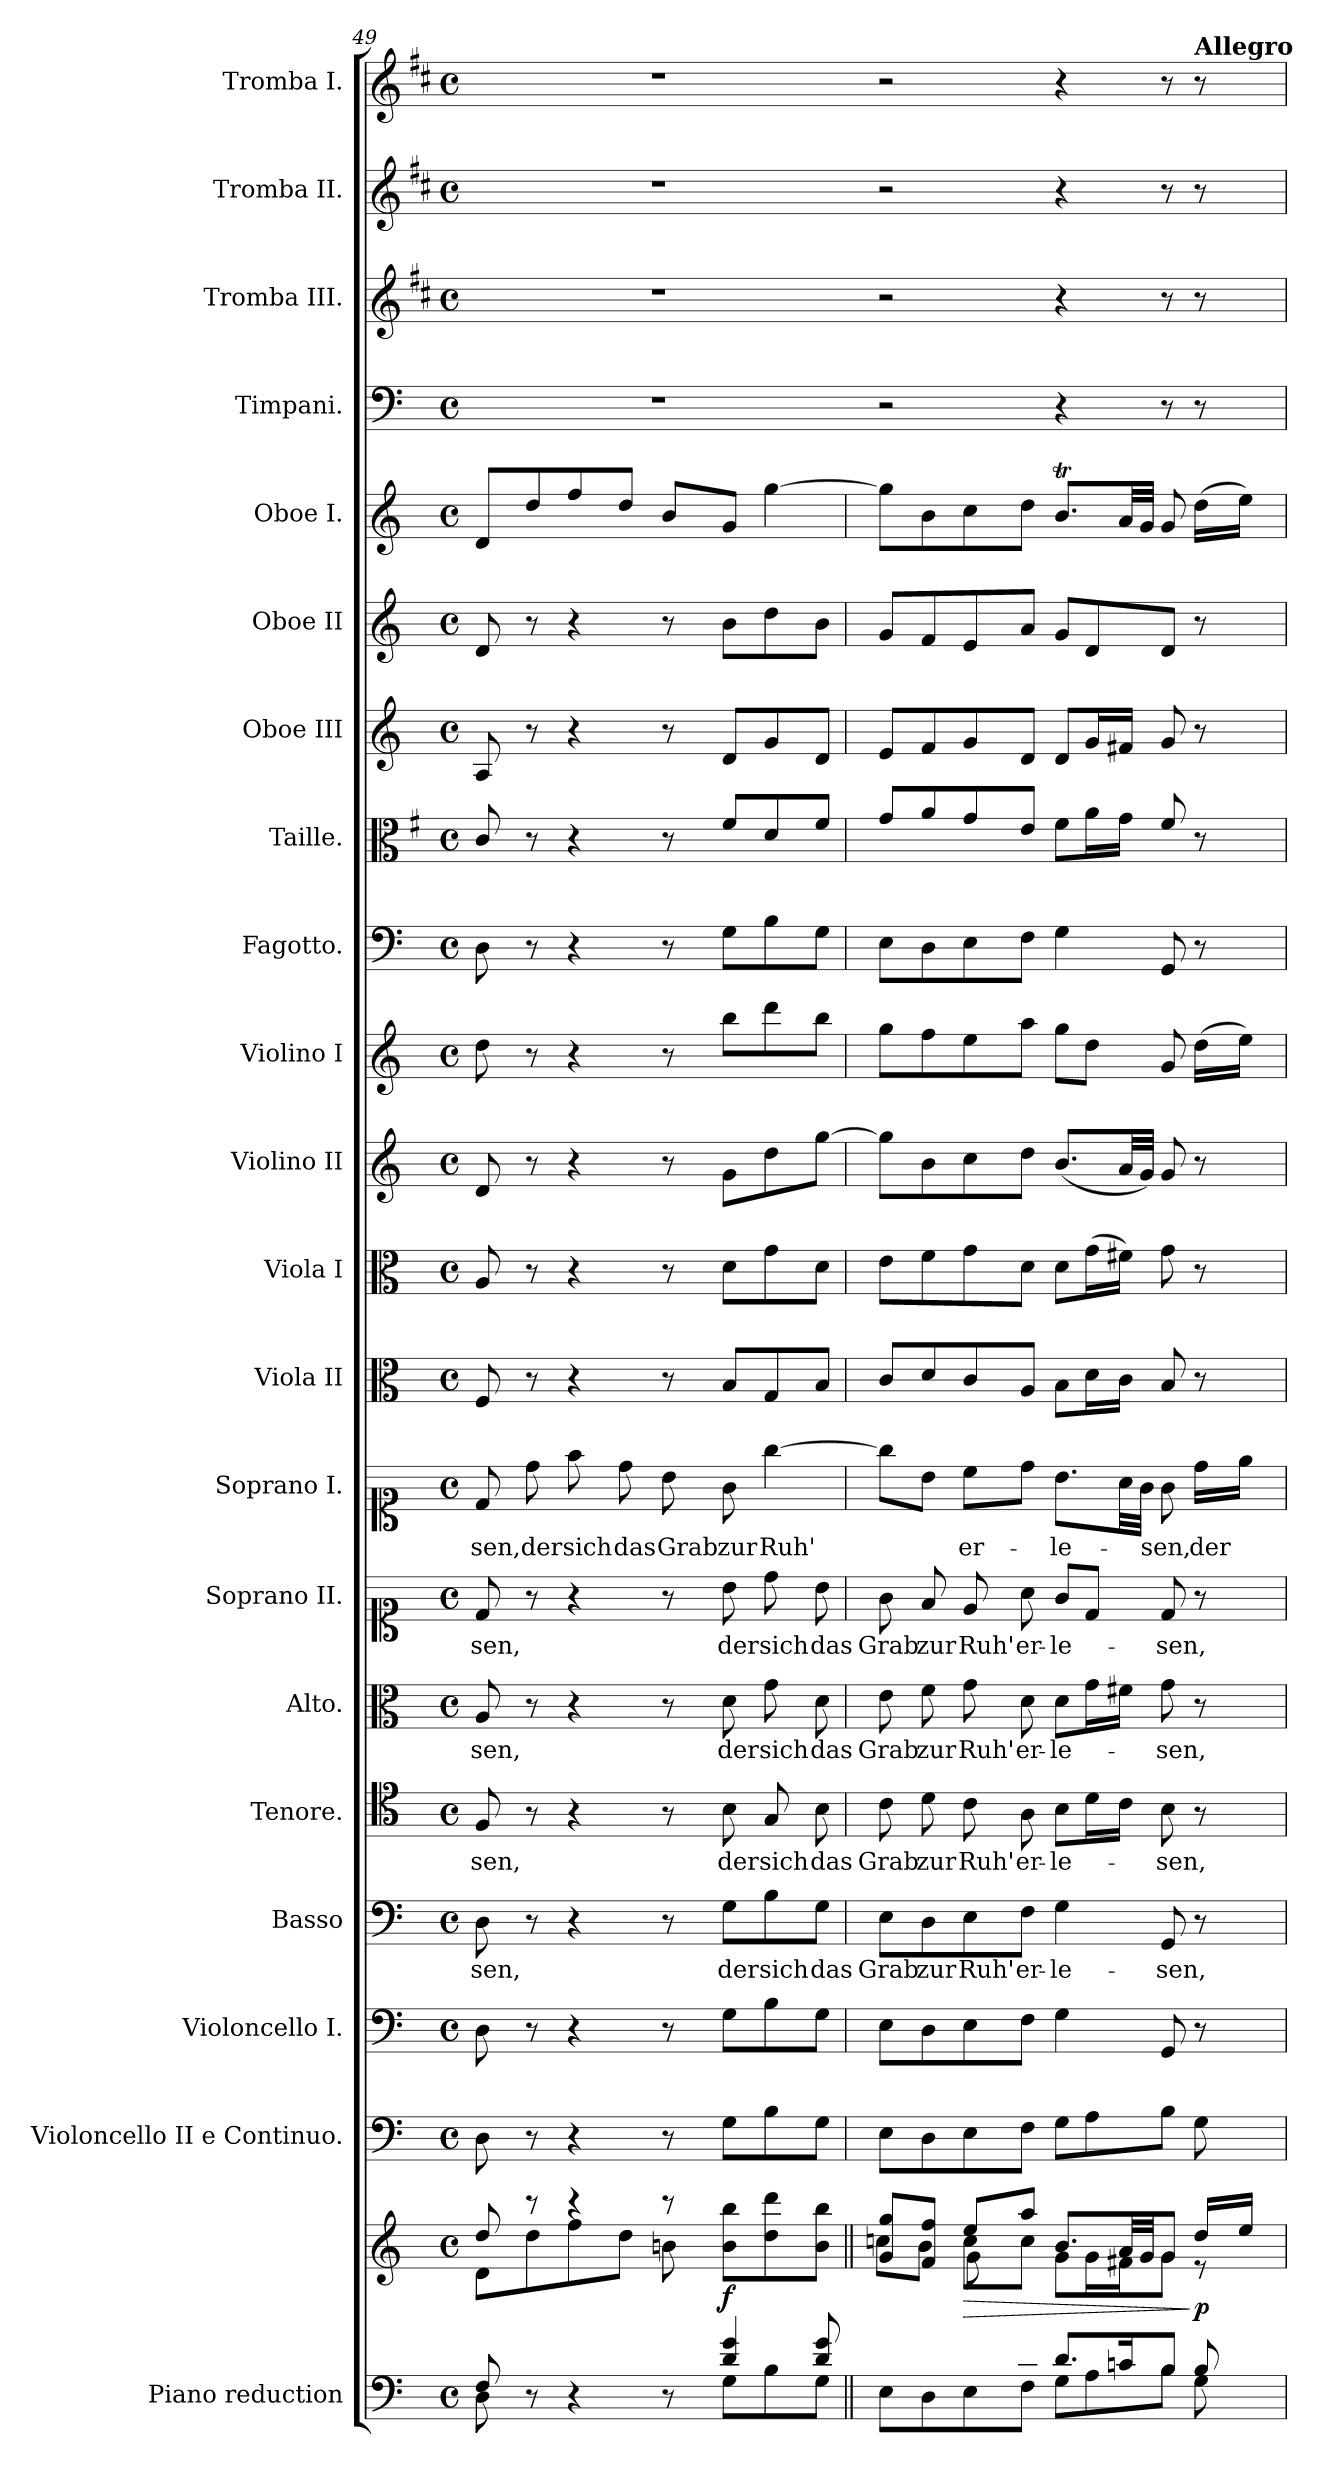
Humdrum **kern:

**kern	**kern	**dynam	**kern	**kern	**kern	**text	**kern	**text	**kern	**text	**kern	**text	**kern	**text	**kern	**kern	**kern	**kern	**kern	**kern	**kern	**kern	**kern	**kern	**kern	**kern	**kern
*part21	*part21	*part21	*part20	*part19	*part18	*part18	*part17	*part17	*part16	*part16	*part15	*part15	*part14	*part14	*part13	*part12	*part11	*part10	*part9	*part8	*part7	*part6	*part5	*part4	*part3	*part2	*part1
*staff22	*staff21	*staff21/22	*staff20	*staff19	*staff18	*staff18	*staff17	*staff17	*staff16	*staff16	*staff15	*staff15	*staff14	*staff14	*staff13	*staff12	*staff11	*staff10	*staff9	*staff8	*staff7	*staff6	*staff5	*staff4	*staff3	*staff2	*staff1
*I"Piano reduction	*	*	*I"Violoncello II e Continuo.	*I"Violoncello I.	*I"Basso	*	*I"Tenore.	*	*I"Alto.	*	*I"Soprano II.	*	*I"Soprano I.	*	*I"Viola II	*I"Viola I	*I"Violino II	*I"Violino I	*I"Fagotto.	*I"Taille.	*I"Oboe III	*I"Oboe II	*I"Oboe I.	*I"Timpani.	*I"Tromba III.	*I"Tromba II.	*I"Tromba I.
*I'Pno	*	*	*I'Vc	*I'Vc	*	*	*	*	*	*	*	*	*	*	*	*I'Vla	*	*I'Vln	*	*	*I'Ob	*I'Ob	*I'Ob	*I'Timp	*	*	*
*clefF4	*clefG2	*	*clefF4	*clefF4	*clefF4	*	*clefC4	*	*clefC3	*	*clefC1	*	*clefC1	*	*clefC3	*clefC3	*clefG2	*clefG2	*clefF4	*clefC3	*clefG2	*clefG2	*clefG2	*clefF4	*clefG2	*clefG2	*clefG2
*	*	*	*	*ITrd-7c-12	*	*	*	*	*	*	*	*	*	*	*	*	*	*	*	*ITrd4c7	*	*	*	*	*ITrd1c2	*ITrd1c2	*ITrd1c2
*k[]	*k[]	*	*k[]	*k[]	*k[]	*	*k[]	*	*k[]	*	*k[]	*	*k[]	*	*k[]	*k[]	*k[]	*k[]	*k[]	*k[]	*k[]	*k[]	*k[]	*k[]	*k[]	*k[]	*k[]
*M4/4	*M4/4	*	*M4/4	*M4/4	*M4/4	*	*M4/4	*	*M4/4	*	*M4/4	*	*M4/4	*	*M4/4	*M4/4	*M4/4	*M4/4	*M4/4	*M4/4	*M4/4	*M4/4	*M4/4	*M4/4	*M4/4	*M4/4	*M4/4
*met(c)	*met(c)	*	*met(c)	*met(c)	*met(c)	*	*met(c)	*	*met(c)	*	*met(c)	*	*met(c)	*	*met(c)	*met(c)	*met(c)	*met(c)	*met(c)	*met(c)	*met(c)	*met(c)	*met(c)	*met(c)	*met(c)	*met(c)	*met(c)
=49	=49	=49	=49	=49	=49	=49	=49	=49	=49	=49	=49	=49	=49	=49	=49	=49	=49	=49	=49	=49	=49	=49	=49	=49	=49	=49	=49
*^	*^	*	*	*	*	*	*	*	*	*	*	*	*	*	*	*	*	*	*	*	*	*	*	*	*	*	*
!	!	!	!	!	!	!	!	!LO:LY:b	!	!LO:LY:b	!	!LO:LY:b	!	!LO:LY:b	!	!LO:LY:b	!	!	!	!	!	!	!	!	!	!	!	!	!
8F/	8D\	8dd/	8d\L	.	8D\	8d\	8D\	sen,	8F/	sen,	8A/	-sen,	8d/	-sen,	8d/	-sen,	8F/	8A/	8d/	8dd\	8D\	8F/	8A/	8d/	8d/L	1r	1r	1r	1r
!	!	!	!	!	!	!	!	!	!	!	!	!	!	!	!	!LO:LY:b	!	!	!	!	!	!	!	!	!	!	!	!	!
8r	8ryy	8rccc	8dd\	.	8r	8r	8r	.	8r	.	8r	.	8r	.	8dd\	der	8r	8r	8r	8r	8r	8r	8r	8r	8dd/	.	.	.	.
!	!	!	!	!	!	!	!	!	!	!	!	!	!	!	!	!LO:LY:b	!	!	!	!	!	!	!	!	!	!	!	!	!
4r	4ryy	4rccc	8ff\	.	4r	4r	4r	.	4r	.	4r	.	4r	.	8ff\	sich	4r	4r	4r	4r	4r	4r	4r	4r	8ff/	.	.	.	.
!	!	!	!	!	!	!	!	!	!	!	!	!	!	!	!	!LO:LY:b	!	!	!	!	!	!	!	!	!	!	!	!	!
.	.	.	8dd\J	.	.	.	.	.	.	.	.	.	.	.	8dd\	das	.	.	.	.	.	.	.	.	8dd/J	.	.	.	.
!	!	!	!	!	!	!	!	!	!	!	!	!	!	!	!	!LO:LY:b	!	!	!	!	!	!	!	!	!	!	!	!	!
8r	8ryy	8rccc	8bn\	.	8r	8r	8r	.	8r	.	8r	.	8r	.	8b\	Grab	8r	8r	8r	8r	8r	8r	8r	8r	8b/L	.	.	.	.
!	!	!	!	!LO:DY:b	!	!	!	!LO:LY:b	!	!LO:LY:b	!	!LO:LY:b	!	!LO:LY:b	!	!LO:LY:b	!	!	!	!	!	!	!	!	!	!	!	!	!
4d/ 4g/	8G\L	8ryy	8b\ 8bb\L	f	8G\L	8g\L	8G\L	der	8B\	der	8d\	der	8b\	der	8g\	zur	8B/L	8d\L	8g\L	8bb\L	8G\L	8B/L	8d/L	8b\L	8g/J	.	.	.	.
!	!	!	!	!	!	!	!	!LO:LY:b	!	!LO:LY:b	!	!LO:LY:b	!	!LO:LY:b	!	!LO:LY:b	!	!	!	!	!	!	!	!	!	!	!	!	!
.	8B\	4ryy	8dd\ 8ddd\	.	8B\	8b\	8B\	sich	8G/	sich	8g\	sich	8dd\	sich	[4gg\	Ruh'	8G/	8g\	8dd\	8ddd\	8B\	8G/	8g/	8dd\	[4gg\	.	.	.	.
!	!	!	!	!	!	!	!	!LO:LY:b	!	!LO:LY:b	!	!LO:LY:b	!	!LO:LY:b	!	!	!	!	!	!	!	!	!	!	!	!	!	!	!
8d/ 8g/	8G\J	.	8b\ 8bb\J	.	8G\J	8g\J	8G\J	das	8B\	das	8d\	das	8b\	das	.	.	8B/J	8d\J	[8gg\J	8bb\J	8G\J	8B/J	8d/J	8b\J	.	.	.	.	.
=50||	=50||	=50||	=50||	=50	=50	=50	=50	=50	=50	=50	=50	=50	=50	=50	=50	=50	=50	=50	=50	=50	=50	=50	=50	=50	=50	=50	=50	=50	=50
*	*	*	*^	*	*	*	*	*	*	*	*	*	*	*	*	*	*	*	*	*	*	*	*	*	*	*	*	*	*
!	!	!	!	!	!	!	!	!	!LO:LY:b	!	!LO:LY:b	!	!LO:LY:b	!	!LO:LY:b	!	!	!	!	!	!	!	!	!	!	!	!	!	!	!
4ryy	8E\L	8g/ 8gg/L	8ccn\L	4ryy	.	8E\L	8e\L	8E\L	Grab	8c\	Grab	8e\	Grab	8g\	Grab	8gg\L]	.	8c/L	8e\L	8gg\L]	8gg\L	8E\L	8c/L	8e/L	8g/L	8gg\L]	2r	2r	2r	2r
!	!	!	!	!	!	!	!	!	!LO:LY:b	!	!LO:LY:b	!	!LO:LY:b	!	!LO:LY:b	!	!	!	!	!	!	!	!	!	!	!	!	!	!	!
.	8D\	8f/ 8ff/J	8b\J	.	.	8D\	8d\	8D\	zur	8d\	zur	8f\	zur	8f/	zur	8b\J	.	8d/	8f\	8b\	8ff\	8D\	8d/	8f/	8f/	8b\	.	.	.	.
!	!	!	!	!	!LO:HP:b	!	!	!	!LO:LY:b	!	!LO:LY:b	!	!LO:LY:b	!	!LO:LY:b	!	!LO:LY:b	!	!	!	!	!	!	!	!	!	!	!	!	!
8ryy	8E\	8ee/L	8cc\L	8g\L	>	8E\	8e\	8E\	Ruh'	8c\	Ruh'	8g\	Ruh'	8e/	Ruh'	8cc\L	er-	8c/	8g\	8cc\	8ee\	8E\	8c/	8g/	8e/	8cc\	.	.	.	.
!	!	!	!	!	!	!	!	!	!LO:LY:b	!	!LO:LY:b	!	!LO:LY:b	!	!LO:LY:b	!	!	!	!	!	!	!	!	!	!	!	!	!	!	!
8d/J	8F\J	8aa/J	8cc\J	2ryy	.	8F\J	8f\J	8F\J	er-	8A\	er-	8d\	er-	8a\	er-	8dd\J	.	8A/J	8d\J	8dd\J	8aa\J	8F\J	8A/J	8d/J	8a/J	8dd\J	.	.	.	.
!	!	!	!	!	!	!	!	!	!LO:LY:b	!	!LO:LY:b	!	!LO:LY:b	!	!LO:LY:b	!	!LO:LY:b	!	!	!	!	!	!	!	!	!	!	!	!	!
8.d/L	8G\L	8.b/L	8g\L	.	.	8G\L	4g\	4G\	-le-	8B\L	-le-	8d\L	-le-	8g/L	-le-	8.b\L	le-	8B\L	8d\L	(<8.b/L	8gg\L	4G\	8B\L	8d/L	8g/L	8.bt/L	4r	4r	4r	4r
.	8A\	.	16g\L	.	.	8A\	.	.	.	16d\L	.	16g\L	.	8d/J	.	.	.	16d\L	(>16g\L	.	8dd\J	.	16d\L	16g/L	8d/	.	.	.	.	.
16cn/K	.	32a/LL	16f#X\J	.	.	.	.	.	.	16c\JJ	.	16f#X\JJ	.	.	.	32a\LL	.	16c\JJ	16f#X\JJ)	32a/LL	.	.	16c\JJ	16f#X/JJ	.	32a/LL	.	.	.	.
.	.	32g/JJ	.	.	.	.	.	.	.	.	.	.	.	.	.	32g\JJJ	.	.	.	32g/JJJ)	.	.	.	.	.	32g/JJJ	.	.	.	.
!	!	!	!	!	!	!	!	!	!LO:LY:b	!	!LO:LY:b	!	!LO:LY:b	!	!LO:LY:b	!	!LO:LY:b	!	!	!	!	!	!	!	!	!	!	!	!	!
8B/J	8B\J	8g/J	8g\J	.	.	8B\J	8G/	8GG/	-sen,	8B\	sen,	8g\	sen,	8d/	sen,	8g\	-sen,	8B/	8g\	8g/	8g/	8GG/	8B/	8g/	8d/J	8g/	8r	8r	8r	8r
!	!	!	!	!	!	!	!	!	!	!	!	!	!	!	!	!	!	!	!	!	!	!	!	!	!	!	!	!	!	!LO:TX:B:t=Allegro
!	!	!	!	!	!LO:DY:n=1:b	!	!	!	!	!	!	!	!	!	!	!	!LO:LY:b	!	!	!	!	!	!	!	!	!	!	!	!	!
8B/	8G\	16dd/LL	8r	8ryy	] p	8G\	8r	8r	.	8r	.	8r	.	8r	.	16dd\LL	der	8r	8r	8r	(>16dd\LL	8r	8r	8r	8r	(>16dd\LL	8r	8r	8r	8r
.	.	16ee/JJ	.	.	.	.	.	.	.	.	.	.	.	.	.	16ee\JJ	.	.	.	.	16ee\JJ)	.	.	.	.	16ee\JJ)	.	.	.	.
*v	*v	*	*	*	*	*	*	*	*	*	*	*	*	*	*	*	*	*	*	*	*	*	*	*	*	*	*	*	*	*
*	*v	*v	*v	*	*	*	*	*	*	*	*	*	*	*	*	*	*	*	*	*	*	*	*	*	*	*	*	*	*
=	=	=	=	=	=	=	=	=	=	=	=	=	=	=	=	=	=	=	=	=	=	=	=	=	=	=	=
*-	*-	*-	*-	*-	*-	*-	*-	*-	*-	*-	*-	*-	*-	*-	*-	*-	*-	*-	*-	*-	*-	*-	*-	*-	*-	*-	*-
